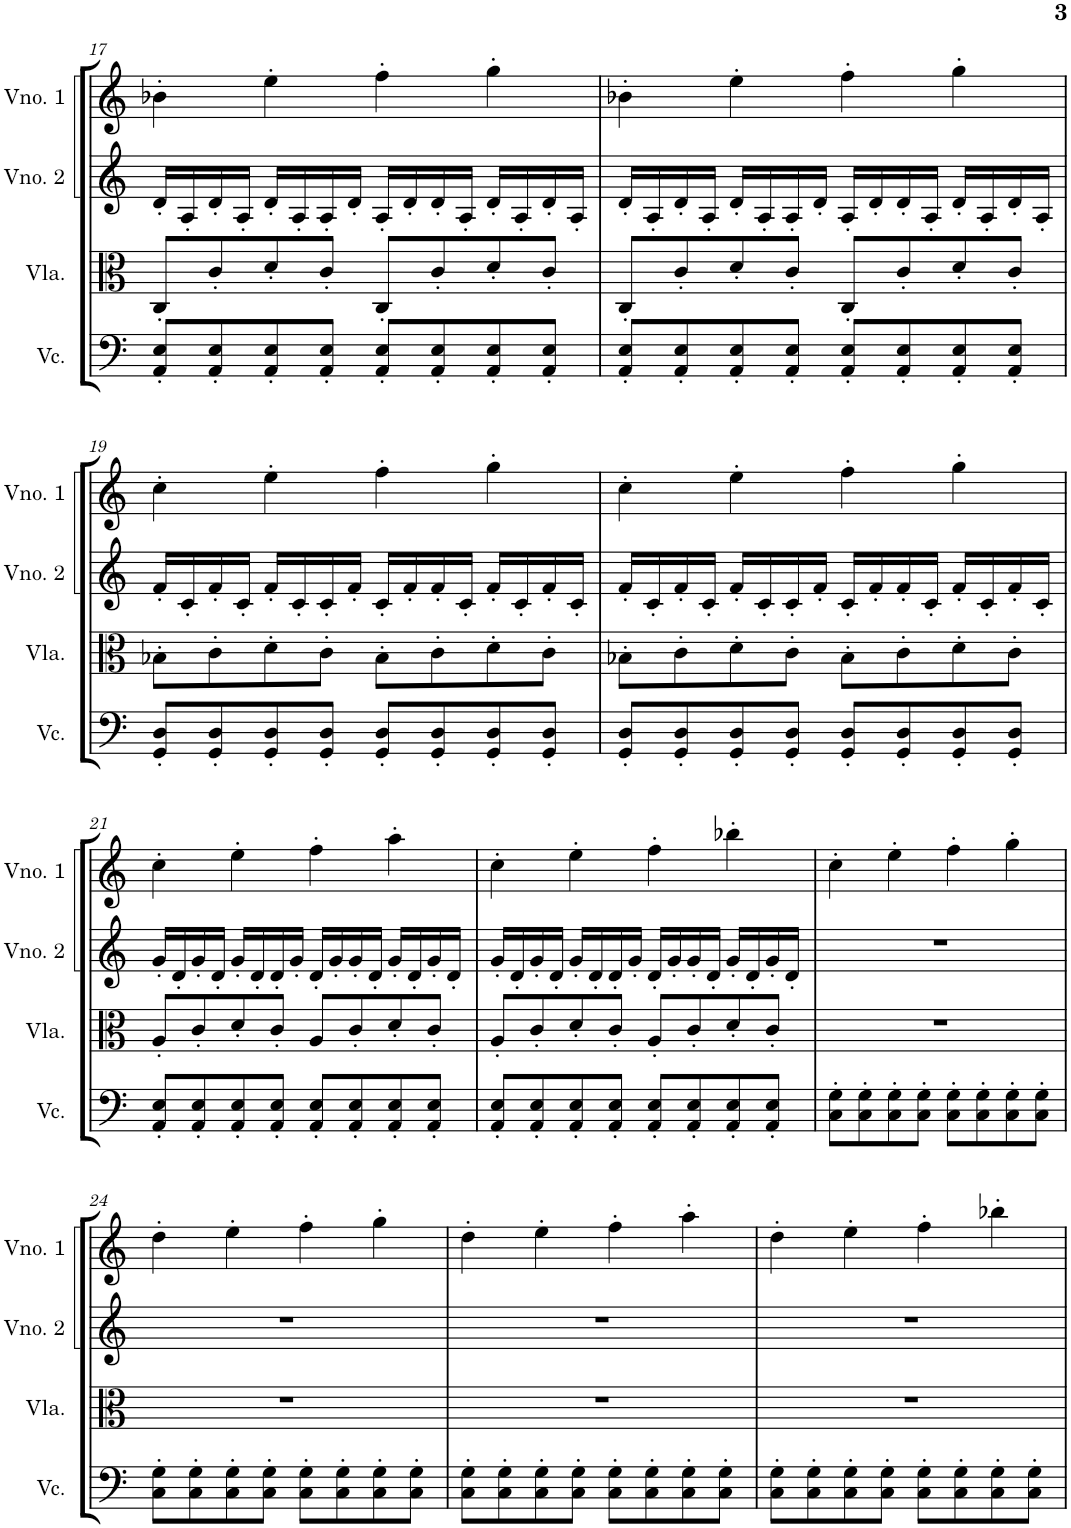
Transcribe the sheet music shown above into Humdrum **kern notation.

**kern	**kern	**kern	**kern
*part4	*part3	*part2	*part1
*staff4	*staff3	*staff2	*staff1
*I"Violoncelo	*I"Viola	*I"Violino 2	*I"Violino 1
*I'Vc.	*I'Vla.	*I'Vno. 2	*I'Vno. 1
!!LO:PB:g=z
*clefF4	*clefC3	*clefG2	*clefG2
*k[]	*k[]	*k[]	*k[]
*M4/4	*M4/4	*M4/4	*M4/4
=17	=17	=17	=17
8AA/' 8E/'L	8C'/L	16d'/LL	4b-X'\
.	.	16A'/	.
8AA/' 8E/'	8c'/	16d'/	.
.	.	16A'/JJ	.
8AA/' 8E/'	8d'/	16d'/LL	4ee'\
.	.	16A'/	.
8AA/' 8E/'J	8c'/J	16A'/	.
.	.	16d'/JJ	.
8AA/' 8E/'L	8C'/L	16A'/LL	4ff'\
.	.	16d'/	.
8AA/' 8E/'	8c'/	16d'/	.
.	.	16A'/JJ	.
8AA/' 8E/'	8d'/	16d'/LL	4gg'\
.	.	16A'/	.
8AA/' 8E/'J	8c'/J	16d'/	.
.	.	16A'/JJ	.
=18	=18	=18	=18
8AA/' 8E/'L	8C'/L	16d'/LL	4b-X'\
.	.	16A'/	.
8AA/' 8E/'	8c'/	16d'/	.
.	.	16A'/JJ	.
8AA/' 8E/'	8d'/	16d'/LL	4ee'\
.	.	16A'/	.
8AA/' 8E/'J	8c'/J	16A'/	.
.	.	16d'/JJ	.
8AA/' 8E/'L	8C'/L	16A'/LL	4ff'\
.	.	16d'/	.
8AA/' 8E/'	8c'/	16d'/	.
.	.	16A'/JJ	.
8AA/' 8E/'	8d'/	16d'/LL	4gg'\
.	.	16A'/	.
8AA/' 8E/'J	8c'/J	16d'/	.
.	.	16A'/JJ	.
!!LO:LB:g=z
=19	=19	=19	=19
8GG/' 8D/'L	8B-X'\L	16f'/LL	4cc'\
.	.	16c'/	.
8GG/' 8D/'	8c'\	16f'/	.
.	.	16c'/JJ	.
8GG/' 8D/'	8d'\	16f'/LL	4ee'\
.	.	16c'/	.
8GG/' 8D/'J	8c'\J	16c'/	.
.	.	16f'/JJ	.
8GG/' 8D/'L	8B-'\L	16c'/LL	4ff'\
.	.	16f'/	.
8GG/' 8D/'	8c'\	16f'/	.
.	.	16c'/JJ	.
8GG/' 8D/'	8d'\	16f'/LL	4gg'\
.	.	16c'/	.
8GG/' 8D/'J	8c'\J	16f'/	.
.	.	16c'/JJ	.
=20	=20	=20	=20
8GG/' 8D/'L	8B-X'\L	16f'/LL	4cc'\
.	.	16c'/	.
8GG/' 8D/'	8c'\	16f'/	.
.	.	16c'/JJ	.
8GG/' 8D/'	8d'\	16f'/LL	4ee'\
.	.	16c'/	.
8GG/' 8D/'J	8c'\J	16c'/	.
.	.	16f'/JJ	.
8GG/' 8D/'L	8B-'\L	16c'/LL	4ff'\
.	.	16f'/	.
8GG/' 8D/'	8c'\	16f'/	.
.	.	16c'/JJ	.
8GG/' 8D/'	8d'\	16f'/LL	4gg'\
.	.	16c'/	.
8GG/' 8D/'J	8c'\J	16f'/	.
.	.	16c'/JJ	.
!!LO:LB:g=z
=21	=21	=21	=21
8AA/' 8E/'L	8A'/L	16g'/LL	4cc'\
.	.	16d'/	.
8AA/' 8E/'	8c'/	16g'/	.
.	.	16d'/JJ	.
8AA/' 8E/'	8d'/	16g'/LL	4ee'\
.	.	16d'/	.
8AA/' 8E/'J	8c'/J	16d'/	.
.	.	16g'/JJ	.
8AA/' 8E/'L	8A'/L	16d'/LL	4ff'\
.	.	16g'/	.
8AA/' 8E/'	8c'/	16g'/	.
.	.	16d'/JJ	.
8AA/' 8E/'	8d'/	16g'/LL	4aa'\
.	.	16d'/	.
8AA/' 8E/'J	8c'/J	16g'/	.
.	.	16d'/JJ	.
=22	=22	=22	=22
8AA/' 8E/'L	8A'/L	16g'/LL	4cc'\
.	.	16d'/	.
8AA/' 8E/'	8c'/	16g'/	.
.	.	16d'/JJ	.
8AA/' 8E/'	8d'/	16g'/LL	4ee'\
.	.	16d'/	.
8AA/' 8E/'J	8c'/J	16d'/	.
.	.	16g'/JJ	.
8AA/' 8E/'L	8A'/L	16d'/LL	4ff'\
.	.	16g'/	.
8AA/' 8E/'	8c'/	16g'/	.
.	.	16d'/JJ	.
8AA/' 8E/'	8d'/	16g'/LL	4bb-X'\
.	.	16d'/	.
8AA/' 8E/'J	8c'/J	16g'/	.
.	.	16d'/JJ	.
=23	=23	=23	=23
8C\' 8G\'L	1r	1r	4cc'\
8C\' 8G\'	.	.	.
8C\' 8G\'	.	.	4ee'\
8C\' 8G\'J	.	.	.
8C\' 8G\'L	.	.	4ff'\
8C\' 8G\'	.	.	.
8C\' 8G\'	.	.	4gg'\
8C\' 8G\'J	.	.	.
!!LO:LB:g=z
=24	=24	=24	=24
8C\' 8G\'L	1r	1r	4dd'\
8C\' 8G\'	.	.	.
8C\' 8G\'	.	.	4ee'\
8C\' 8G\'J	.	.	.
8C\' 8G\'L	.	.	4ff'\
8C\' 8G\'	.	.	.
8C\' 8G\'	.	.	4gg'\
8C\' 8G\'J	.	.	.
=25	=25	=25	=25
8C\' 8G\'L	1r	1r	4dd'\
8C\' 8G\'	.	.	.
8C\' 8G\'	.	.	4ee'\
8C\' 8G\'J	.	.	.
8C\' 8G\'L	.	.	4ff'\
8C\' 8G\'	.	.	.
8C\' 8G\'	.	.	4aa'\
8C\' 8G\'J	.	.	.
=26	=26	=26	=26
8C\' 8G\'L	1r	1r	4dd'\
8C\' 8G\'	.	.	.
8C\' 8G\'	.	.	4ee'\
8C\' 8G\'J	.	.	.
8C\' 8G\'L	.	.	4ff'\
8C\' 8G\'	.	.	.
8C\' 8G\'	.	.	4bb-X'\
8C\' 8G\'J	.	.	.
=	=	=	=
*-	*-	*-	*-
